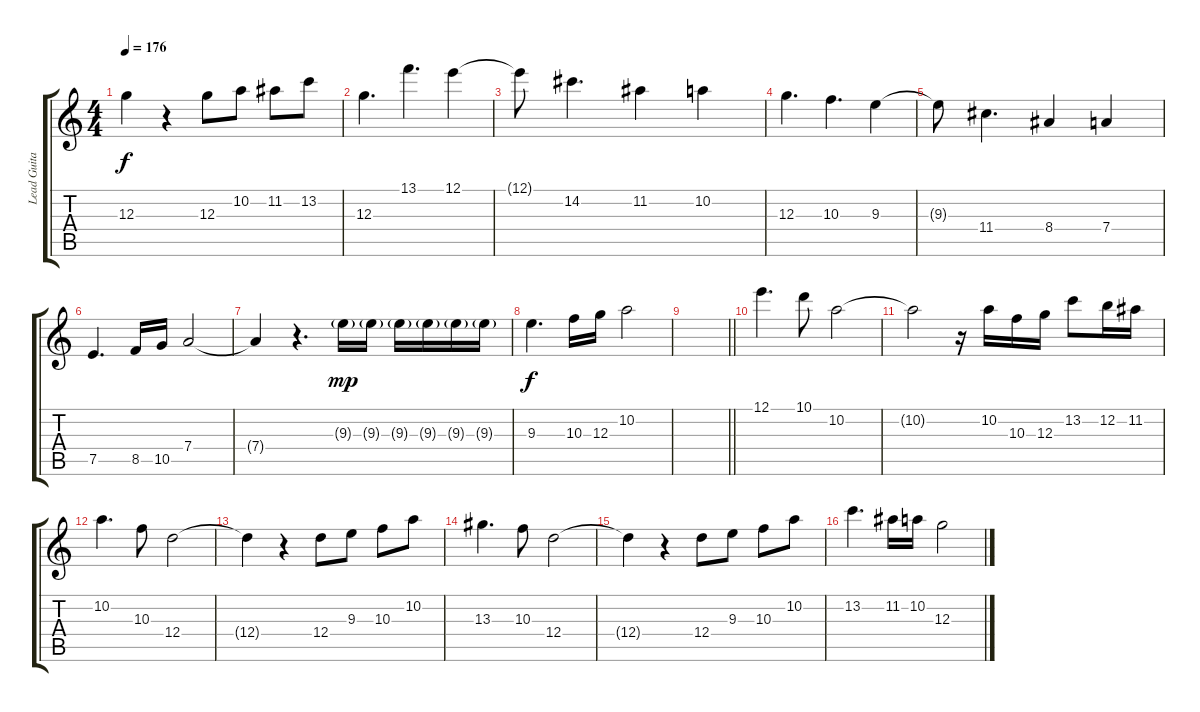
\track ("Lead Guitar" "Lead Guita") {instrument guitarharmonics}
\staff {score tabs}
\tuning (E4 B3 G3 D3 A2 E2) {hide}
\ts (4 4)
\tempo 176
\clef g2
\ks c
12.3{t}.4{dy f} r.4 12.3.8 10.2.8 11.2.8 13.2.8 |
12.3.4{d} 13.1.4{d} 12.1.4 |
12.1{t}.8 14.2.4{d} 11.2.4 10.2.4 |
12.3.4{d} 10.3.4{d} 9.3.4 |
9.3{t}.8 11.4.4{d} 8.4.4 7.4.4 |
7.5.4{d} 8.5.16 10.5.16 7.4.2 |
7.4{t}.4 r.4{d} 9.3{g}.16{dy mp} 9.3{g}.16 9.3{g}.16 9.3{g}.16 9.3{g}.16 9.3{g}.16 |
9.3.4{d dy f} 10.3.16 12.3.16 10.2.2 |
\barLineRight lightlight
|
12.1.4{d} 10.1.8 10.2.2 |
10.2{t}.2 r.16 10.2.16 10.3.16 12.3.16 13.2.8 12.2.16 11.2.16 |
10.2.4{d} 10.3.8 12.4.2 |
12.4{t}.4 r.4 12.4.8 9.3.8 10.3.8 10.2.8 |
13.3.4{d} 10.3.8 12.4.2 |
12.4{t}.4 r.4 12.4.8 9.3.8 10.3.8 10.2.8 |
13.2.4{d} 11.2.16 10.2.16 12.3.2
